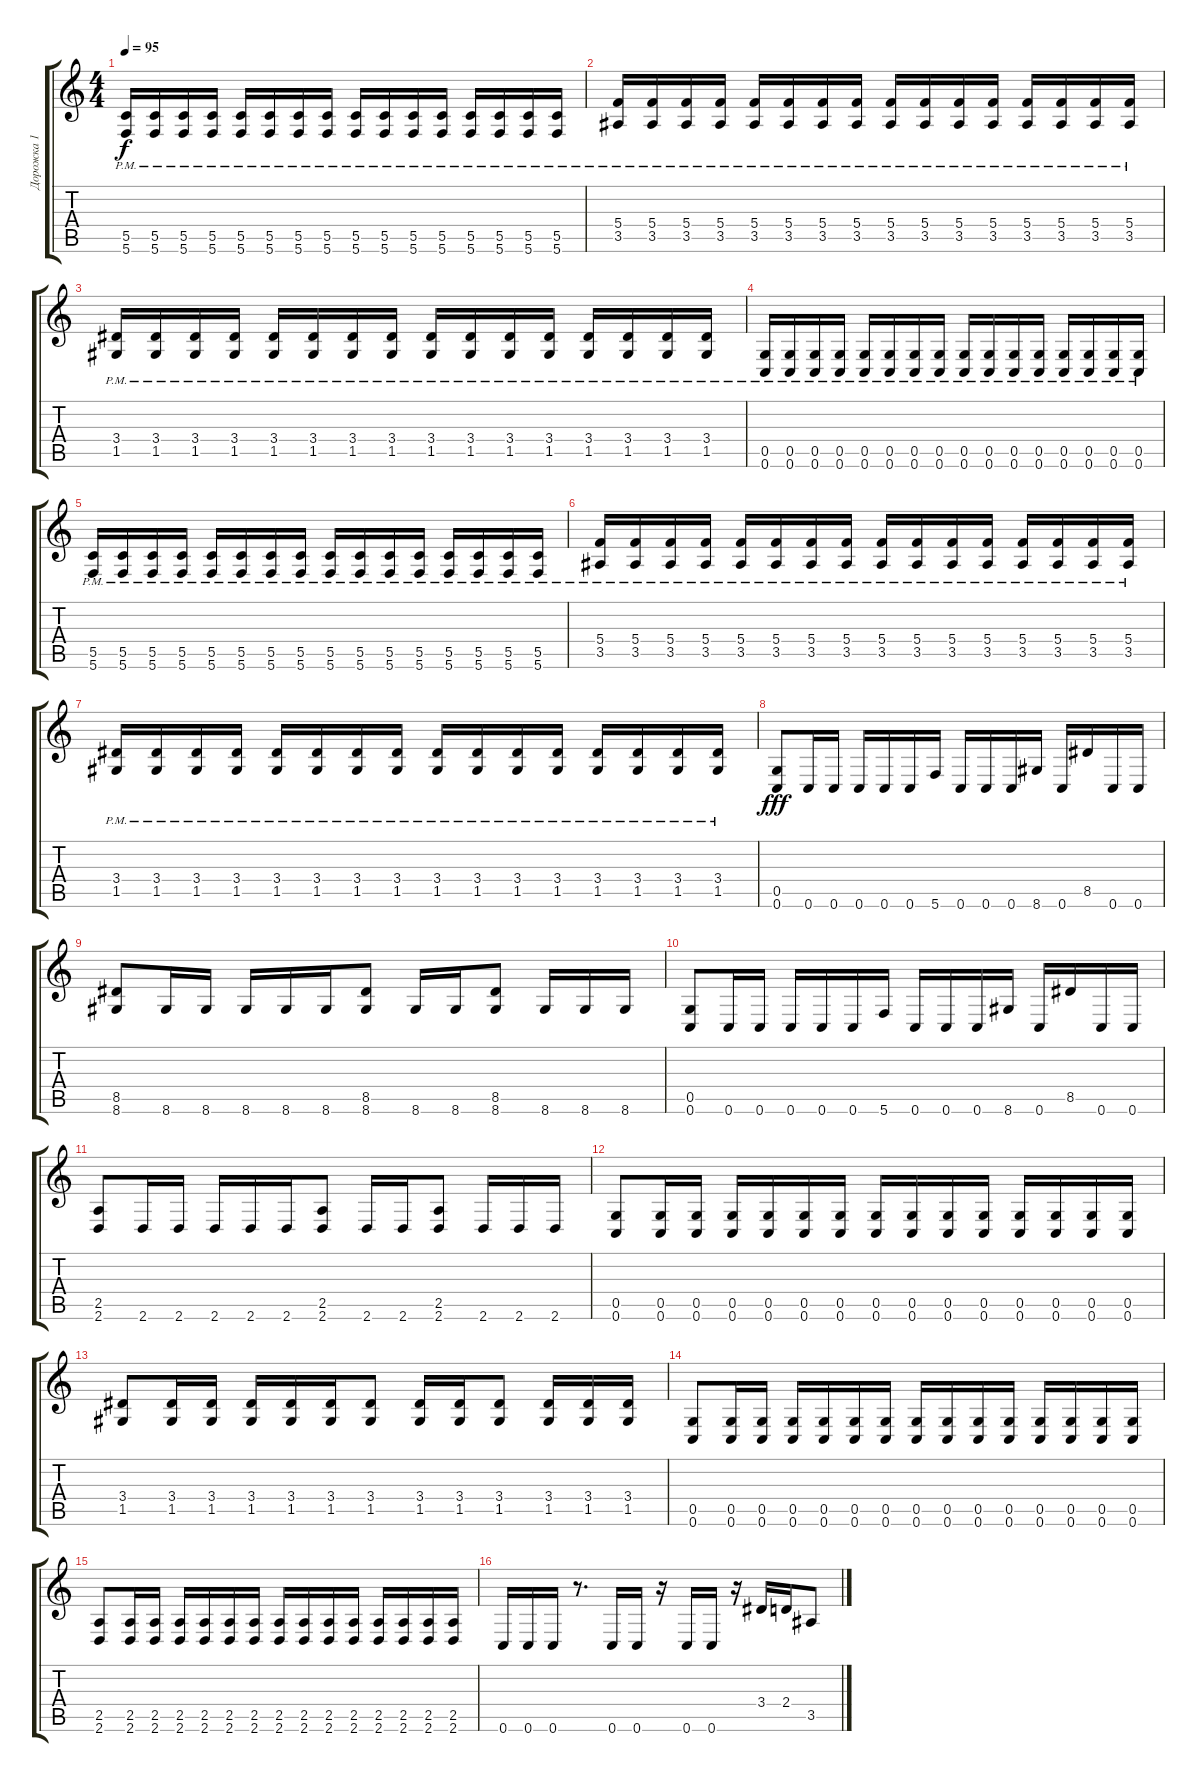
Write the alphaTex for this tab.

\track ("Дорожка 1" "Дорожка 1") {instrument distortionguitar}
\staff {score tabs}
\tuning (D4 A3 F3 C3 G2 C2) {hide}
\ts (4 4)
\tempo 95
\clef g2
\ks c
(5.5{pm} 5.6{pm}).16{dy f} (5.5{pm} 5.6{pm}).16 (5.5{pm} 5.6{pm}).16 (5.5{pm} 5.6{pm}).16 (5.5{pm} 5.6{pm}).16 (5.5{pm} 5.6{pm}).16 (5.5{pm} 5.6{pm}).16 (5.5{pm} 5.6{pm}).16 (5.5{pm} 5.6{pm}).16 (5.5{pm} 5.6{pm}).16 (5.5{pm} 5.6{pm}).16 (5.5{pm} 5.6{pm}).16 (5.5{pm} 5.6{pm}).16 (5.5{pm} 5.6{pm}).16 (5.5{pm} 5.6{pm}).16 (5.5{pm} 5.6{pm}).16 |
(5.4{pm} 3.5{pm}).16 (5.4{pm} 3.5{pm}).16 (5.4{pm} 3.5{pm}).16 (5.4{pm} 3.5{pm}).16 (5.4{pm} 3.5{pm}).16 (5.4{pm} 3.5{pm}).16 (5.4{pm} 3.5{pm}).16 (5.4{pm} 3.5{pm}).16 (5.4{pm} 3.5{pm}).16 (5.4{pm} 3.5{pm}).16 (5.4{pm} 3.5{pm}).16 (5.4{pm} 3.5{pm}).16 (5.4{pm} 3.5{pm}).16 (5.4{pm} 3.5{pm}).16 (5.4{pm} 3.5{pm}).16 (5.4{pm} 3.5{pm}).16 |
(3.4{pm} 1.5{pm}).16 (3.4{pm} 1.5{pm}).16 (3.4{pm} 1.5{pm}).16 (3.4{pm} 1.5{pm}).16 (3.4{pm} 1.5{pm}).16 (3.4{pm} 1.5{pm}).16 (3.4{pm} 1.5{pm}).16 (3.4{pm} 1.5{pm}).16 (3.4{pm} 1.5{pm}).16 (3.4{pm} 1.5{pm}).16 (3.4{pm} 1.5{pm}).16 (3.4{pm} 1.5{pm}).16 (3.4{pm} 1.5{pm}).16 (3.4{pm} 1.5{pm}).16 (3.4{pm} 1.5{pm}).16 (3.4{pm} 1.5{pm}).16 |
(0.5{pm} 0.6{pm}).16 (0.5{pm} 0.6{pm}).16 (0.5{pm} 0.6{pm}).16 (0.5{pm} 0.6{pm}).16 (0.5{pm} 0.6{pm}).16 (0.5{pm} 0.6{pm}).16 (0.5{pm} 0.6{pm}).16 (0.5{pm} 0.6{pm}).16 (0.5{pm} 0.6{pm}).16 (0.5{pm} 0.6{pm}).16 (0.5{pm} 0.6{pm}).16 (0.5{pm} 0.6{pm}).16 (0.5{pm} 0.6{pm}).16 (0.5{pm} 0.6{pm}).16 (0.5{pm} 0.6{pm}).16 (0.5{pm} 0.6{pm}).16 |
(5.5{pm} 5.6{pm}).16 (5.5{pm} 5.6{pm}).16 (5.5{pm} 5.6{pm}).16 (5.5{pm} 5.6{pm}).16 (5.5{pm} 5.6{pm}).16 (5.5{pm} 5.6{pm}).16 (5.5{pm} 5.6{pm}).16 (5.5{pm} 5.6{pm}).16 (5.5{pm} 5.6{pm}).16 (5.5{pm} 5.6{pm}).16 (5.5{pm} 5.6{pm}).16 (5.5{pm} 5.6{pm}).16 (5.5{pm} 5.6{pm}).16 (5.5{pm} 5.6{pm}).16 (5.5{pm} 5.6{pm}).16 (5.5{pm} 5.6{pm}).16 |
(5.4{pm} 3.5{pm}).16 (5.4{pm} 3.5{pm}).16 (5.4{pm} 3.5{pm}).16 (5.4{pm} 3.5{pm}).16 (5.4{pm} 3.5{pm}).16 (5.4{pm} 3.5{pm}).16 (5.4{pm} 3.5{pm}).16 (5.4{pm} 3.5{pm}).16 (5.4{pm} 3.5{pm}).16 (5.4{pm} 3.5{pm}).16 (5.4{pm} 3.5{pm}).16 (5.4{pm} 3.5{pm}).16 (5.4{pm} 3.5{pm}).16 (5.4{pm} 3.5{pm}).16 (5.4{pm} 3.5{pm}).16 (5.4{pm} 3.5{pm}).16 |
(3.4{pm} 1.5{pm}).16 (3.4{pm} 1.5{pm}).16 (3.4{pm} 1.5{pm}).16 (3.4{pm} 1.5{pm}).16 (3.4{pm} 1.5{pm}).16 (3.4{pm} 1.5{pm}).16 (3.4{pm} 1.5{pm}).16 (3.4{pm} 1.5{pm}).16 (3.4{pm} 1.5{pm}).16 (3.4{pm} 1.5{pm}).16 (3.4{pm} 1.5{pm}).16 (3.4{pm} 1.5{pm}).16 (3.4{pm} 1.5{pm}).16 (3.4{pm} 1.5{pm}).16 (3.4{pm} 1.5{pm}).16 (3.4{pm} 1.5{pm}).16 |
(0.5 0.6).8{dy fff} 0.6.16 0.6.16 0.6.16 0.6.16 0.6.16 5.6.16 0.6.16 0.6.16 0.6.16 8.6.16 0.6.16 8.5.16 0.6.16 0.6.16 |
(8.5 8.6).8 8.6.16 8.6.16 8.6.16 8.6.16 8.6.16 (8.5 8.6).8 8.6.16 8.6.16 (8.5 8.6).8 8.6.16 8.6.16 8.6.16 |
(0.5 0.6).8 0.6.16 0.6.16 0.6.16 0.6.16 0.6.16 5.6.16 0.6.16 0.6.16 0.6.16 8.6.16 0.6.16 8.5.16 0.6.16 0.6.16 |
(2.5 2.6).8 2.6.16 2.6.16 2.6.16 2.6.16 2.6.16 (2.5 2.6).8 2.6.16 2.6.16 (2.5 2.6).8 2.6.16 2.6.16 2.6.16 |
(0.5 0.6).8 (0.5 0.6).16 (0.5 0.6).16 (0.5 0.6).16 (0.5 0.6).16 (0.5 0.6).16 (0.5 0.6).16 (0.5 0.6).16 (0.5 0.6).16 (0.5 0.6).16 (0.5 0.6).16 (0.5 0.6).16 (0.5 0.6).16 (0.5 0.6).16 (0.5 0.6).16 |
(3.4 1.5).8 (3.4 1.5).16 (3.4 1.5).16 (3.4 1.5).16 (3.4 1.5).16 (3.4 1.5).16 (3.4 1.5).8 (3.4 1.5).16 (3.4 1.5).16 (3.4 1.5).8 (3.4 1.5).16 (3.4 1.5).16 (3.4 1.5).16 |
(0.5 0.6).8 (0.5 0.6).16 (0.5 0.6).16 (0.5 0.6).16 (0.5 0.6).16 (0.5 0.6).16 (0.5 0.6).16 (0.5 0.6).16 (0.5 0.6).16 (0.5 0.6).16 (0.5 0.6).16 (0.5 0.6).16 (0.5 0.6).16 (0.5 0.6).16 (0.5 0.6).16 |
(2.5 2.6).8 (2.5 2.6).16 (2.5 2.6).16 (2.5 2.6).16 (2.5 2.6).16 (2.5 2.6).16 (2.5 2.6).16 (2.5 2.6).16 (2.5 2.6).16 (2.5 2.6).16 (2.5 2.6).16 (2.5 2.6).16 (2.5 2.6).16 (2.5 2.6).16 (2.5 2.6).16 |
0.6.16 0.6.16 0.6.16 r.8{d} 0.6.16 0.6.16 r.16 0.6.16 0.6.16 r.16 3.4.16 2.4.16 3.5.8
